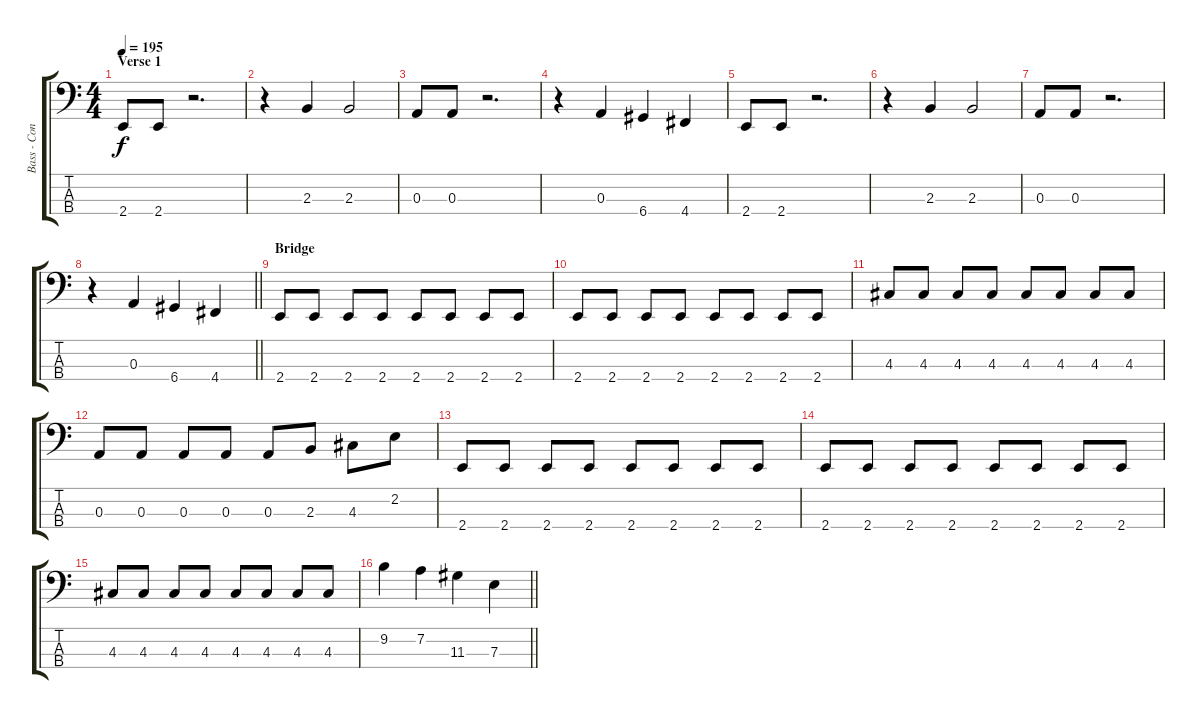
\track ("Bass - Cone" "Bass - Con") {instrument electricbasspick}
\staff {score tabs}
\tuning (G2 D2 A1 D1) {hide}
\ts (4 4)
\section ("" "Verse 1")
\tempo 195
\clef f4
\ks c
2.4.8{dy f} 2.4.8 r.2{d} |
r.4 2.3.4 2.3.2 |
0.3.8 0.3.8 r.2{d} |
r.4 0.3.4 6.4.4 4.4.4 |
2.4.8 2.4.8 r.2{d} |
r.4 2.3.4 2.3.2 |
0.3.8 0.3.8 r.2{d} |
\barLineRight lightlight
r.4 0.3.4 6.4.4 4.4.4 |
\section ("" "Bridge")
2.4.8 2.4.8 2.4.8 2.4.8 2.4.8 2.4.8 2.4.8 2.4.8 |
2.4.8 2.4.8 2.4.8 2.4.8 2.4.8 2.4.8 2.4.8 2.4.8 |
4.3.8 4.3.8 4.3.8 4.3.8 4.3.8 4.3.8 4.3.8 4.3.8 |
0.3.8 0.3.8 0.3.8 0.3.8 0.3.8 2.3.8 4.3.8 2.2.8 |
2.4.8 2.4.8 2.4.8 2.4.8 2.4.8 2.4.8 2.4.8 2.4.8 |
2.4.8 2.4.8 2.4.8 2.4.8 2.4.8 2.4.8 2.4.8 2.4.8 |
4.3.8 4.3.8 4.3.8 4.3.8 4.3.8 4.3.8 4.3.8 4.3.8 |
\barLineRight lightlight
9.2.4 7.2.4 11.3.4 7.3.4
